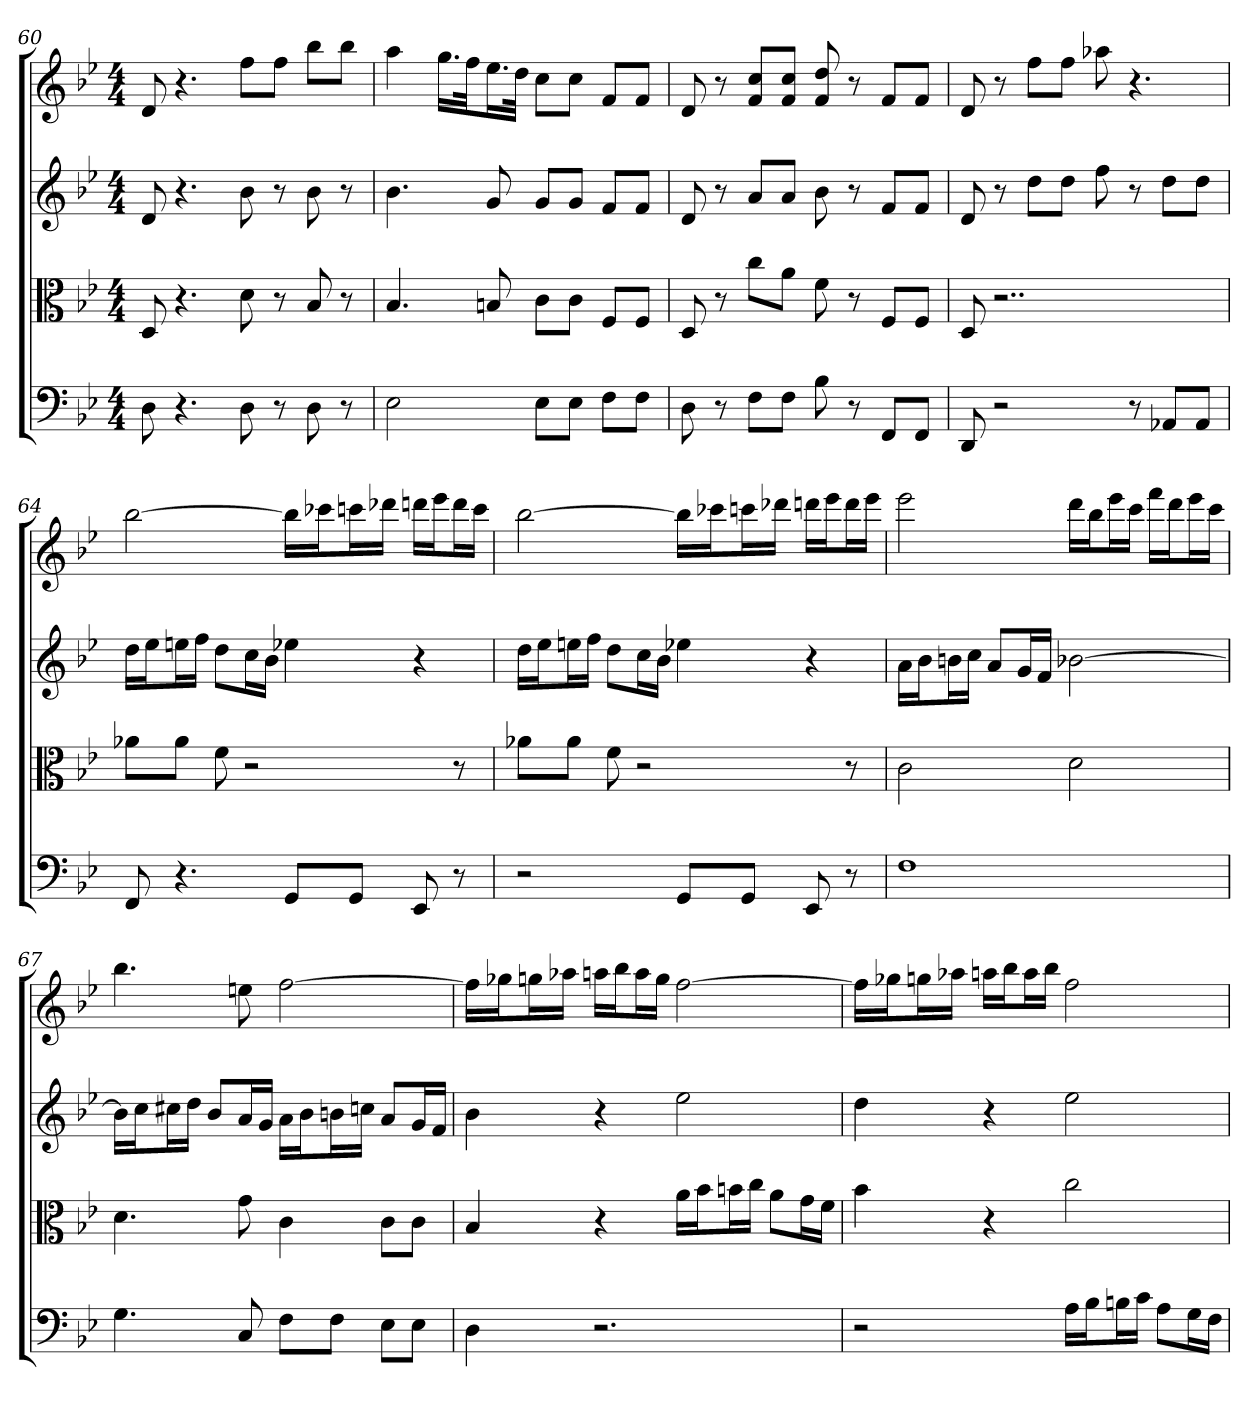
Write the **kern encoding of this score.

**kern	**kern	**kern	**kern
*part4	*part3	*part2	*part1
*staff4	*staff3	*staff2	*staff1
*clefF4	*clefC3	*	*
*k[b-e-]	*k[b-e-]	*k[b-e-]	*k[b-e-]
*B-:	*B-:	*B-:	*B-:
*M4/4	*M4/4	*M4/4	*M4/4
=60	=60	=60	=60
8D	8D	8d	8d
4.r	4.r	4.r	4.r
8D	8d	8b-	8ffL
8r	8r	8r	8ffJ
8D	8B-	8b-	8bb-L
8r	8r	8r	8bb-J
=61	=61	=61	=61
2E-	4.B-	4.b-	4aa
.	.	.	16.ggLL
.	.	.	32ffJk
.	8Bn	8g	16.ee-L
.	.	.	32ddJJk
8E-\L	8c\L	8gL	8ccL
8E-\J	8c\J	8gJ	8ccJ
8F\L	8F/L	8fL	8fL
8F\J	8F/J	8fJ	8fJ
=62	=62	=62	=62
8D	8D	8d	8d
8r	8r	8r	8r
8F\L	8cc\L	8aL	8f 8ccL
8F\J	8a\J	8aJ	8f 8ccJ
8B-	8f	8b-	8f 8dd
8r	8r	8r	8r
8FF/L	8F/L	8fL	8fL
8FF/J	8F/J	8fJ	8fJ
=63	=63	=63	=63
8DD	8D	8d	8d
2r	2..r	8r	8r
.	.	8ddL	8ffL
.	.	8ddJ	8ffJ
.	.	8ff	8aa-X
8r	.	8r	4.r
8AA-X/L	.	8ddL	.
8AA-/J	.	8ddJ	.
=64	=64	=64	=64
8FF	8a-X\L	16ddLL	[2bb-
.	.	16ee-J	.
4.r	8a-\J	16eenL	.
.	.	16ffJJ	.
.	8f	8ddL	.
.	2r	16ccL	.
.	.	16b-JJ	.
8GG/L	.	4ee-X	16bb-LL]
.	.	.	16ccc-XJ
8GG/J	.	.	16cccnL
.	.	.	16ddd-XJJ
8EE-	.	4r	16dddnLL
.	.	.	16eee-J
8r	8r	.	16dddL
.	.	.	16cccJJ
=65	=65	=65	=65
2r	8a-X\L	16ddLL	[2bb-
.	.	16ee-J	.
.	8a-\J	16eenL	.
.	.	16ffJJ	.
.	8f	8ddL	.
.	2r	16ccL	.
.	.	16b-JJ	.
8GG/L	.	4ee-X	16bb-LL]
.	.	.	16ccc-XJ
8GG/J	.	.	16cccnL
.	.	.	16ddd-XJJ
8EE-	.	4r	16dddnLL
.	.	.	16eee-J
8r	8r	.	16dddL
.	.	.	16eee-JJ
=66	=66	=66	=66
1F	2c	16aLL	2eee-
.	.	16b-J	.
.	.	16bnL	.
.	.	16ccJJ	.
.	.	8aL	.
.	.	16gL	.
.	.	16fJJ	.
.	2d	[2b-X	16dddLL
.	.	.	16bb-J
.	.	.	16eee-L
.	.	.	16cccJJ
.	.	.	16fffLL
.	.	.	16dddJ
.	.	.	16eee-L
.	.	.	16cccJJ
=67	=67	=67	=67
4.G	4.d	16b-LL]	4.bb-
.	.	16ccJ	.
.	.	16cc#XL	.
.	.	16ddJJ	.
.	.	8b-L	.
8C	8g	16aL	8een
.	.	16gJJ	.
8F\L	4c	16aLL	[2ff
.	.	16b-J	.
8F\J	.	16bnL	.
.	.	16ccnJJ	.
8E-\L	8c\L	8aL	.
8E-\J	8c\J	16gL	.
.	.	16fJJ	.
=68	=68	=68	=68
4D	4B-	4b-	16ffLL]
.	.	.	16gg-XJ
.	.	.	16ggnL
.	.	.	16aa-XJJ
2.r	4r	4r	16aanLL
.	.	.	16bb-J
.	.	.	16aaL
.	.	.	16ggJJ
.	16a\LL	2ee-	[2ff
.	16b-\J	.	.
.	16bn\L	.	.
.	16cc\JJ	.	.
.	8a\L	.	.
.	16g\L	.	.
.	16f\JJ	.	.
=69	=69	=69	=69
2r	4b-	4dd	16ffLL]
.	.	.	16gg-XJ
.	.	.	16ggnL
.	.	.	16aa-XJJ
.	4r	4r	16aanLL
.	.	.	16bb-J
.	.	.	16aaL
.	.	.	16bb-JJ
16A\LL	2cc	2ee-	2ff
16B-\J	.	.	.
16Bn\L	.	.	.
16c\JJ	.	.	.
8A\L	.	.	.
16G\L	.	.	.
16F\JJ	.	.	.
=	=	=	=
*-	*-	*-	*-
